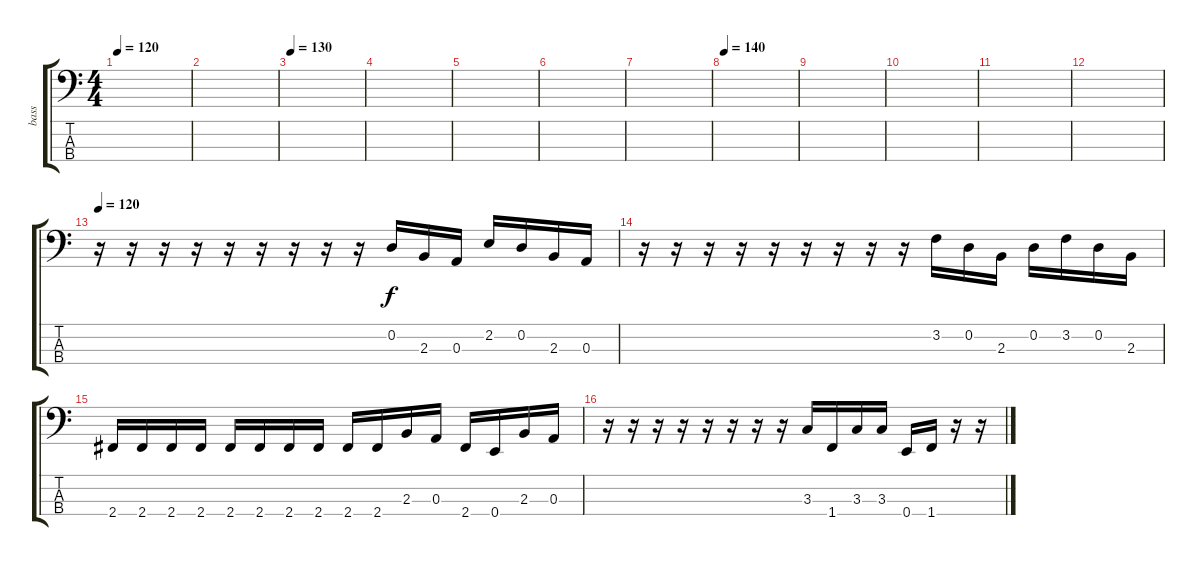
\track ("bass" "bass") {instrument electricbassfinger}
\staff {score tabs}
\tuning (G2 D2 A1 E1) {hide}
\ts (4 4)
\tempo 120
\clef f4
\ks c
|
|
\tempo 130
|
|
|
|
|
\tempo 140
|
|
|
|
|
\tempo 120
r.16 r.16 r.16 r.16 r.16 r.16 r.16 r.16 r.16 0.2.16 2.3.16 0.3.16 2.2.16 0.2.16 2.3.16 0.3.16 |
r.16 r.16 r.16 r.16 r.16 r.16 r.16 r.16 r.16 3.2.16 0.2.16 2.3.16 0.2.16 3.2.16 0.2.16 2.3.16 |
2.4.16 2.4.16 2.4.16 2.4.16 2.4.16 2.4.16 2.4.16 2.4.16 2.4.16 2.4.16 2.3.16 0.3.16 2.4.16 0.4.16 2.3.16 0.3.16 |
r.16 r.16 r.16 r.16 r.16 r.16 r.16 r.16 3.3.16 1.4.16 3.3.16 3.3.16 0.4.16 1.4.16 r.16 r.16
